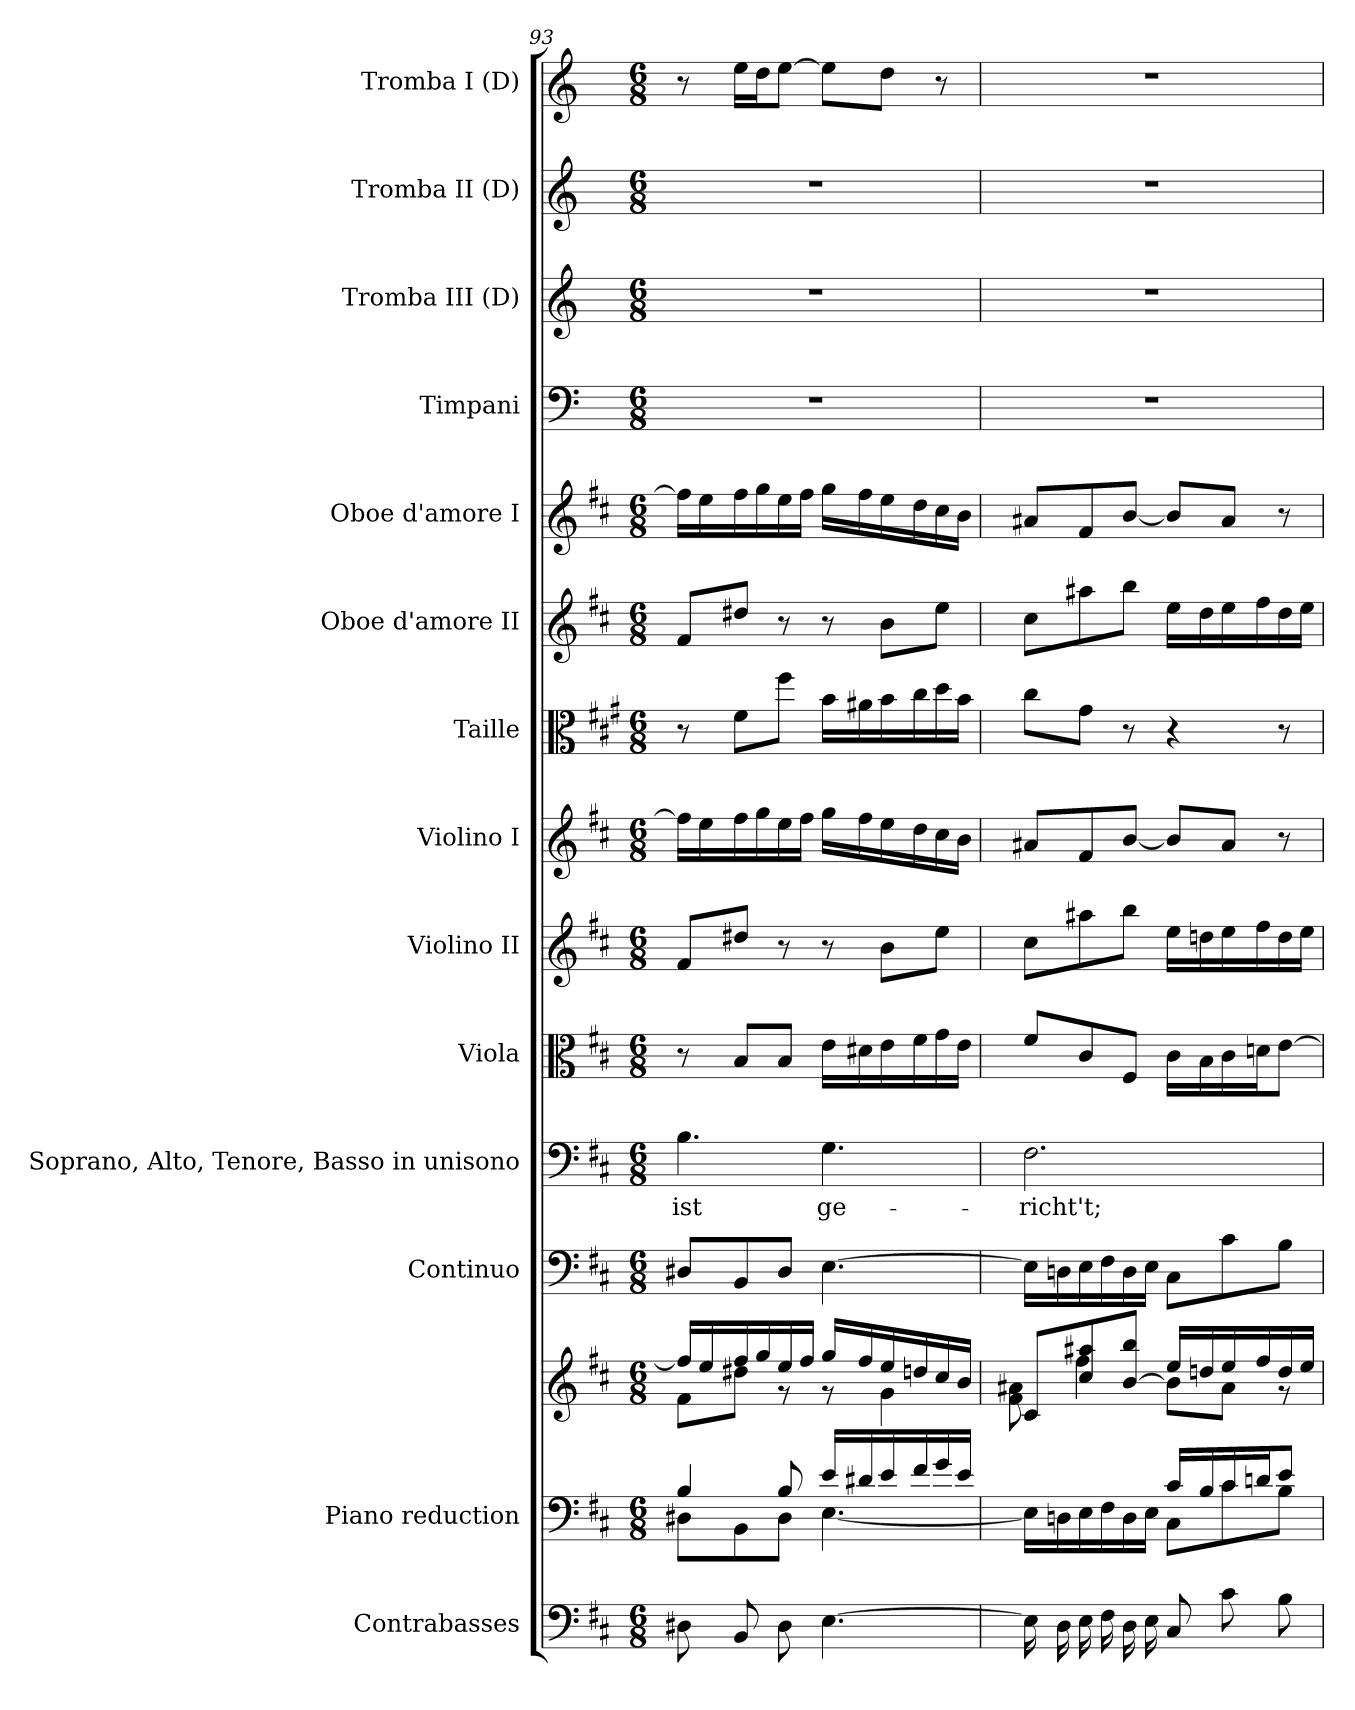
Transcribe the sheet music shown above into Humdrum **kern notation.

**kern	**kern	**kern	**kern	**kern	**text	**kern	**kern	**kern	**kern	**kern	**kern	**kern	**kern	**kern	**kern
*part14	*part13	*part13	*part12	*part11	*part11	*part10	*part9	*part8	*part7	*part6	*part5	*part4	*part3	*part2	*part1
*staff15	*staff14	*staff13	*staff12	*staff11	*staff11	*staff10	*staff9	*staff8	*staff7	*staff6	*staff5	*staff4	*staff3	*staff2	*staff1
*I"Contrabasses	*I"Piano reduction	*	*I"Continuo	*I"Soprano, Alto, Tenore, Basso in unisono	*	*I"Viola	*I"Violino II	*I"Violino I	*I"Taille	*I"Oboe d'amore II	*I"Oboe d'amore I	*I"Timpani	*I"Tromba III (D)	*I"Tromba II (D)	*I"Tromba I (D)
*I'Cbs.	*I'Pno	*	*	*	*	*	*	*	*	*I'Ob	*I'Ob	*I'Timp	*	*	*
*clefF4	*clefF4	*clefG2	*clefF4	*clefF4	*	*clefC3	*clefG2	*clefG2	*clefC3	*clefG2	*clefG2	*clefF4	*clefG2	*clefG2	*clefG2
*ITrd7c12	*	*	*	*	*	*	*	*	*ITrd4c7	*	*	*	*ITrd-1c-2	*ITrd-1c-2	*ITrd-1c-2
*k[f#c#]	*k[f#c#]	*k[f#c#]	*k[f#c#]	*k[f#c#]	*	*k[f#c#]	*k[f#c#]	*k[f#c#]	*k[f#c#]	*k[f#c#]	*k[f#c#]	*k[]	*k[f#c#]	*k[f#c#]	*k[f#c#]
*M6/8	*M6/8	*M6/8	*M6/8	*M6/8	*	*M6/8	*M6/8	*M6/8	*M6/8	*M6/8	*M6/8	*M6/8	*M6/8	*M6/8	*M6/8
=93	=93	=93	=93	=93	=93	=93	=93	=93	=93	=93	=93	=93	=93	=93	=93
*	*^	*^	*	*	*	*	*	*	*	*	*	*	*	*	*
!	!	!	!	!	!	!	!LO:LY:b	!	!	!	!	!	!	!	!	!	!
8DD#X	4B/	8D#X\L	16ff#/LL]	8f#\L	8D#X/L	4.B\	ist	8r	8f#/L	16ff#\LL]	8r	8f#/L	16ff#\LL]	2.r	2.r	2.r	8r
.	.	.	16ee/	.	.	.	.	.	.	16ee\	.	.	16ee\	.	.	.	.
8BBB	.	8BB\	16ff#/	8dd#X\J	8BB/	.	.	8B/L	8dd#X/J	16ff#\	8B\L	8dd#X/J	16ff#\	.	.	.	16ff#\LL
.	.	.	16gg/	.	.	.	.	.	.	16gg\	.	.	16gg\	.	.	.	16ee\J
8DD#	8B/	8D#\J	16ee/	8r	8D#/J	.	.	8B/J	8r	16ee\	8b\J	8r	16ee\	.	.	.	[8ff#\J
.	.	.	16ff#/JJ	.	.	.	.	.	.	16ff#\JJ	.	.	16ff#\JJ	.	.	.	.
!	!	!	!	!	!	!	!LO:LY:b	!	!	!	!	!	!	!	!	!	!
[4.EE	16e/LL	[4.E\	16gg/LL	8r	[4.E\	4.G\	ge-	16e\LL	8r	16gg\LL	16e\LL	8r	16gg\LL	.	.	.	8ff#\L]
.	16d#X/	.	16ff#/	.	.	.	.	16d#X\	.	16ff#\	16d#X\	.	16ff#\	.	.	.	.
.	16e/	.	16ee/	4g\	.	.	.	16e\	8b\L	16ee\	16e\	8b\L	16ee\	.	.	.	8ee\J
.	16f#/	.	16ddn/	.	.	.	.	16f#\	.	16dd\	16f#\	.	16dd\	.	.	.	.
.	16g/	.	16cc#/	.	.	.	.	16g\	8ee\J	16cc#\	16g\	8ee\J	16cc#\	.	.	.	8r
.	16e/JJ	.	16b/JJ	.	.	.	.	16e\JJ	.	16b\JJ	16e\JJ	.	16b\JJ	.	.	.	.
=94	=94	=94	=94	=94	=94	=94	=94	=94	=94	=94	=94	=94	=94	=94	=94	=94	=94
!	!	!	!	!	!	!	!LO:LY:b	!	!	!	!	!	!	!	!	!	!
16EE]	4.ryy	16E\LL]	8c#/L	8f#\ 8a#X\	16E\LL]	2.F#\	richt't;	8f#/L	8cc#\L	8a#X/L	8f#\L	8cc#\L	8a#X/L	2.r	2.r	2.r	2.r
16DD	.	16Dn\	.	.	16Dn\	.	.	.	.	.	.	.	.	.	.	.	.
16EE	.	16E\	8cc#/ 8aa#X/	4ff#\	16E\	.	.	8c#/	8aa#X\	8f#/	8c#\J	8aa#X\	8f#/	.	.	.	.
16FF#	.	16F#\	.	.	16F#\	.	.	.	.	.	.	.	.	.	.	.	.
16DD	.	16D\	[<8b/ 8bb/J	.	16D\	.	.	8F#/J	8bb\J	[8b/J	8r	8bb\J	[8b/J	.	.	.	.
16EE	.	16E\JJ	.	.	16E\JJ	.	.	.	.	.	.	.	.	.	.	.	.
8CC#	16c#/LL	8C#\L	16ee/LL	8b\L]	8C#\L	.	.	16c#\LL	16ee\LL	8b/L]	4r	16ee\LL	8b/L]	.	.	.	.
.	16B/	.	16ddn/	.	.	.	.	16B\	16ddn\	.	.	16dd\	.	.	.	.	.
8C#	16c#/	8c#\	16ee/	8a#\J	8c#\	.	.	16c#\	16ee\	8a#/J	.	16ee\	8a#/J	.	.	.	.
.	16dn/J	.	16ff#/	.	.	.	.	16dn\J	16ff#\	.	.	16ff#\	.	.	.	.	.
8BB	8e/J	8B\J	16dd/	8r	8B\J	.	.	[8e\J	16dd\	8r	8r	16dd\	8r	.	.	.	.
.	.	.	16ee/JJ	.	.	.	.	.	16ee\JJ	.	.	16ee\JJ	.	.	.	.	.
*	*v	*v	*	*	*	*	*	*	*	*	*	*	*	*	*	*	*
*	*	*v	*v	*	*	*	*	*	*	*	*	*	*	*	*	*
=	=	=	=	=	=	=	=	=	=	=	=	=	=	=	=
*-	*-	*-	*-	*-	*-	*-	*-	*-	*-	*-	*-	*-	*-	*-	*-
